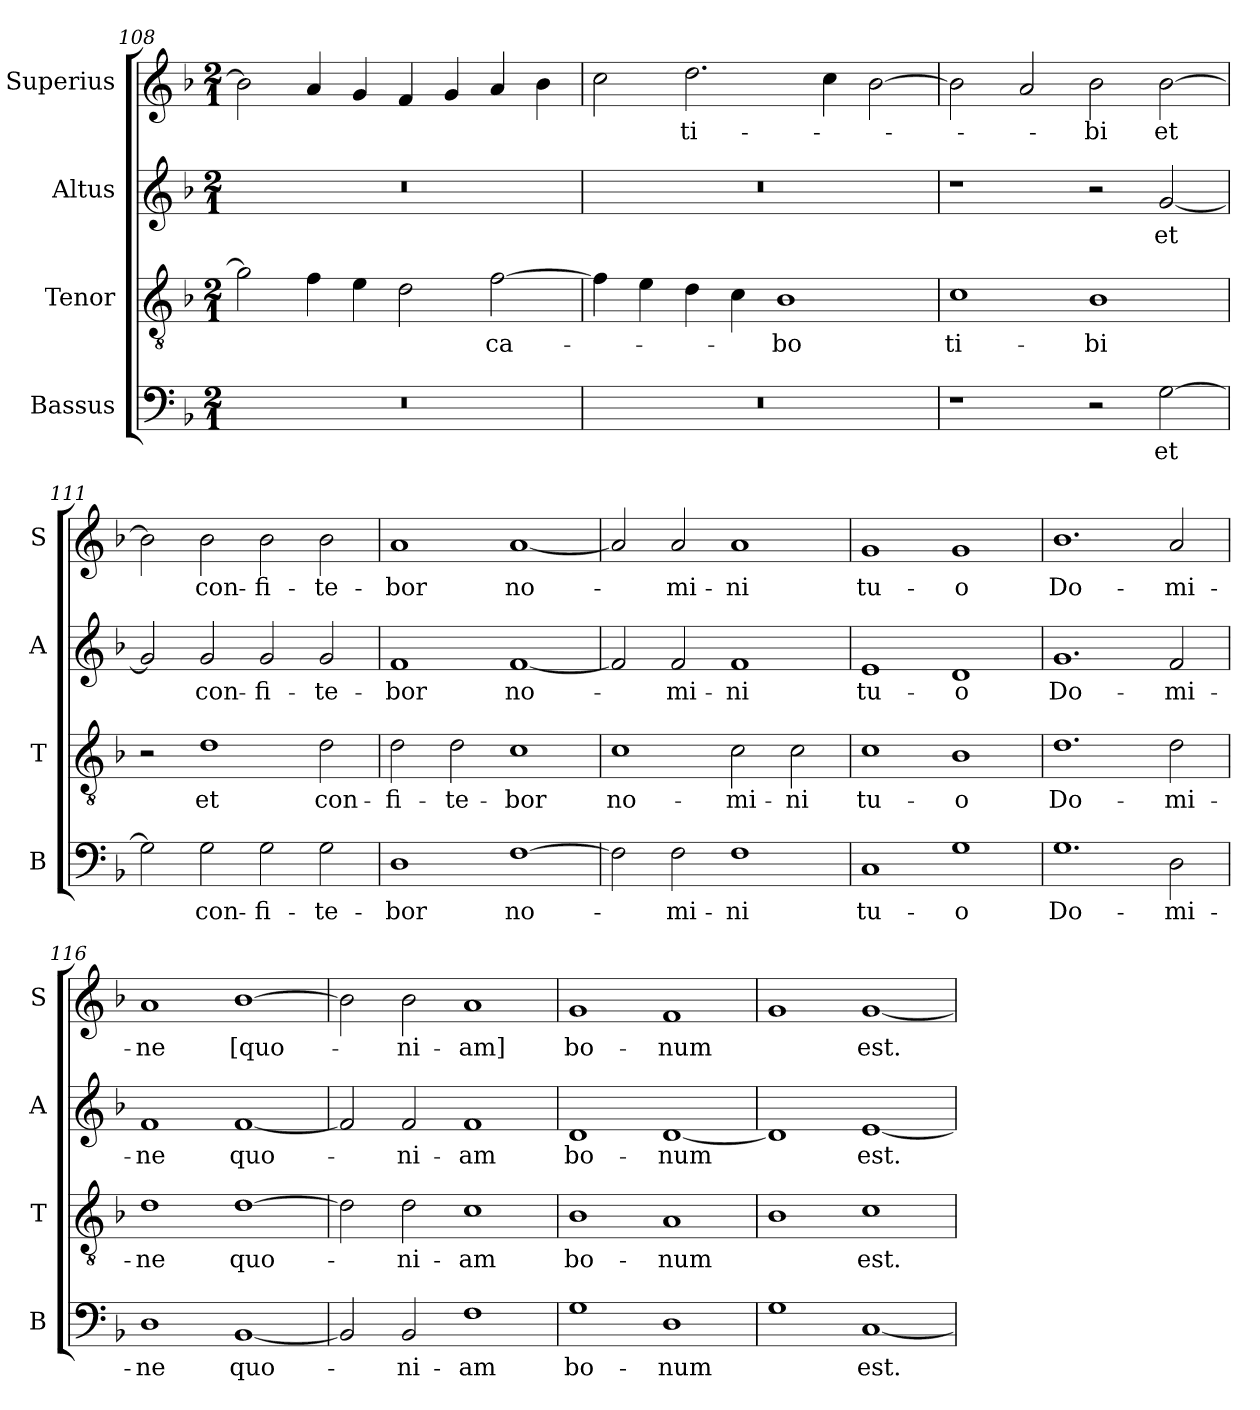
**kern	**text	**kern	**text	**kern	**text	**kern	**text
*part4	*part4	*part3	*part3	*part2	*part2	*part1	*part1
*staff4	*staff4	*staff3	*staff3	*staff2	*staff2	*staff1	*staff1
*I"Bassus	*	*I"Tenor	*	*I"Altus	*	*I"Superius	*
*I'B	*	*I'T	*	*I'A	*	*I'S	*
*clefF4	*	*clefGv2	*	*clefG2	*	*clefG2	*
*k[b-]	*	*k[b-]	*	*k[b-]	*	*k[b-]	*
*F:	*	*F:	*	*F:	*	*F:	*
*M2/1	*	*M2/1	*	*M2/1	*	*M2/1	*
=108	=108	=108	=108	=108	=108	=108	=108
0r	.	2g]	.	0r	.	2b-]	.
.	.	4f	.	.	.	4a	.
.	.	4e	.	.	.	4g	.
.	.	2d	.	.	.	4f	.
.	.	.	.	.	.	4g	.
.	.	[2f	-ca-	.	.	4a	.
.	.	.	.	.	.	4b-	.
=109	=109	=109	=109	=109	=109	=109	=109
0r	.	4f]	.	0r	.	2cc	.
.	.	4e	.	.	.	.	.
.	.	4d	.	.	.	2.dd	ti-
.	.	4c	.	.	.	.	.
.	.	1B-	-bo	.	.	.	.
.	.	.	.	.	.	4cc	.
.	.	.	.	.	.	[2b-	.
=110	=110	=110	=110	=110	=110	=110	=110
1r	.	1c	ti-	1r	.	2b-]	.
.	.	.	.	.	.	2a	.
2r	.	1B-	-bi	2r	.	2b-	-bi
[2G	et	.	.	[2g	et	[2b-	et
=111	=111	=111	=111	=111	=111	=111	=111
2G]	.	2r	.	2g]	.	2b-]	.
2G	con-	1d	et	2g	con-	2b-	con-
2G	-fi-	.	.	2g	-fi-	2b-	-fi-
2G	-te-	2d	con-	2g	-te-	2b-	-te-
=112	=112	=112	=112	=112	=112	=112	=112
1D	-bor	2d	-fi-	1f	-bor	1a	-bor
.	.	2d	-te-	.	.	.	.
[1F	no-	1c	-bor	[1f	no-	[1a	no-
=113	=113	=113	=113	=113	=113	=113	=113
2F]	.	1c	no-	2f]	.	2a]	.
2F	-mi-	.	.	2f	-mi-	2a	-mi-
1F	-ni	2c	-mi-	1f	-ni	1a	-ni
.	.	2c	-ni	.	.	.	.
=114	=114	=114	=114	=114	=114	=114	=114
1C	tu-	1c	tu-	1e	tu-	1g	tu-
1G	-o	1B-	-o	1d	-o	1g	-o
=115	=115	=115	=115	=115	=115	=115	=115
1.G	Do-	1.d	Do-	1.g	Do-	1.b-	Do-
2D	-mi-	2d	-mi-	2f	-mi-	2a	-mi-
=116	=116	=116	=116	=116	=116	=116	=116
1D	-ne	1d	-ne	1f	-ne	1a	-ne
[1BB-	quo-	[1d	quo-	[1f	quo-	[1b-	[quo-
=117	=117	=117	=117	=117	=117	=117	=117
2BB-]	.	2d]	.	2f]	.	2b-]	.
2BB-	-ni-	2d	-ni-	2f	-ni-	2b-	-ni-
1F	-am	1c	-am	1f	-am	1a	-am]
=118	=118	=118	=118	=118	=118	=118	=118
1G	bo-	1B-	bo-	1d	bo-	1g	bo-
1D	-num	1A	-num	[1d	-num	1f	-num
=119	=119	=119	=119	=119	=119	=119	=119
1G	.	1B-	.	1d]	.	1g	.
[1C	est.	1c	est.	[1e	est.	[1g	est.
=	=	=	=	=	=	=	=
*-	*-	*-	*-	*-	*-	*-	*-
